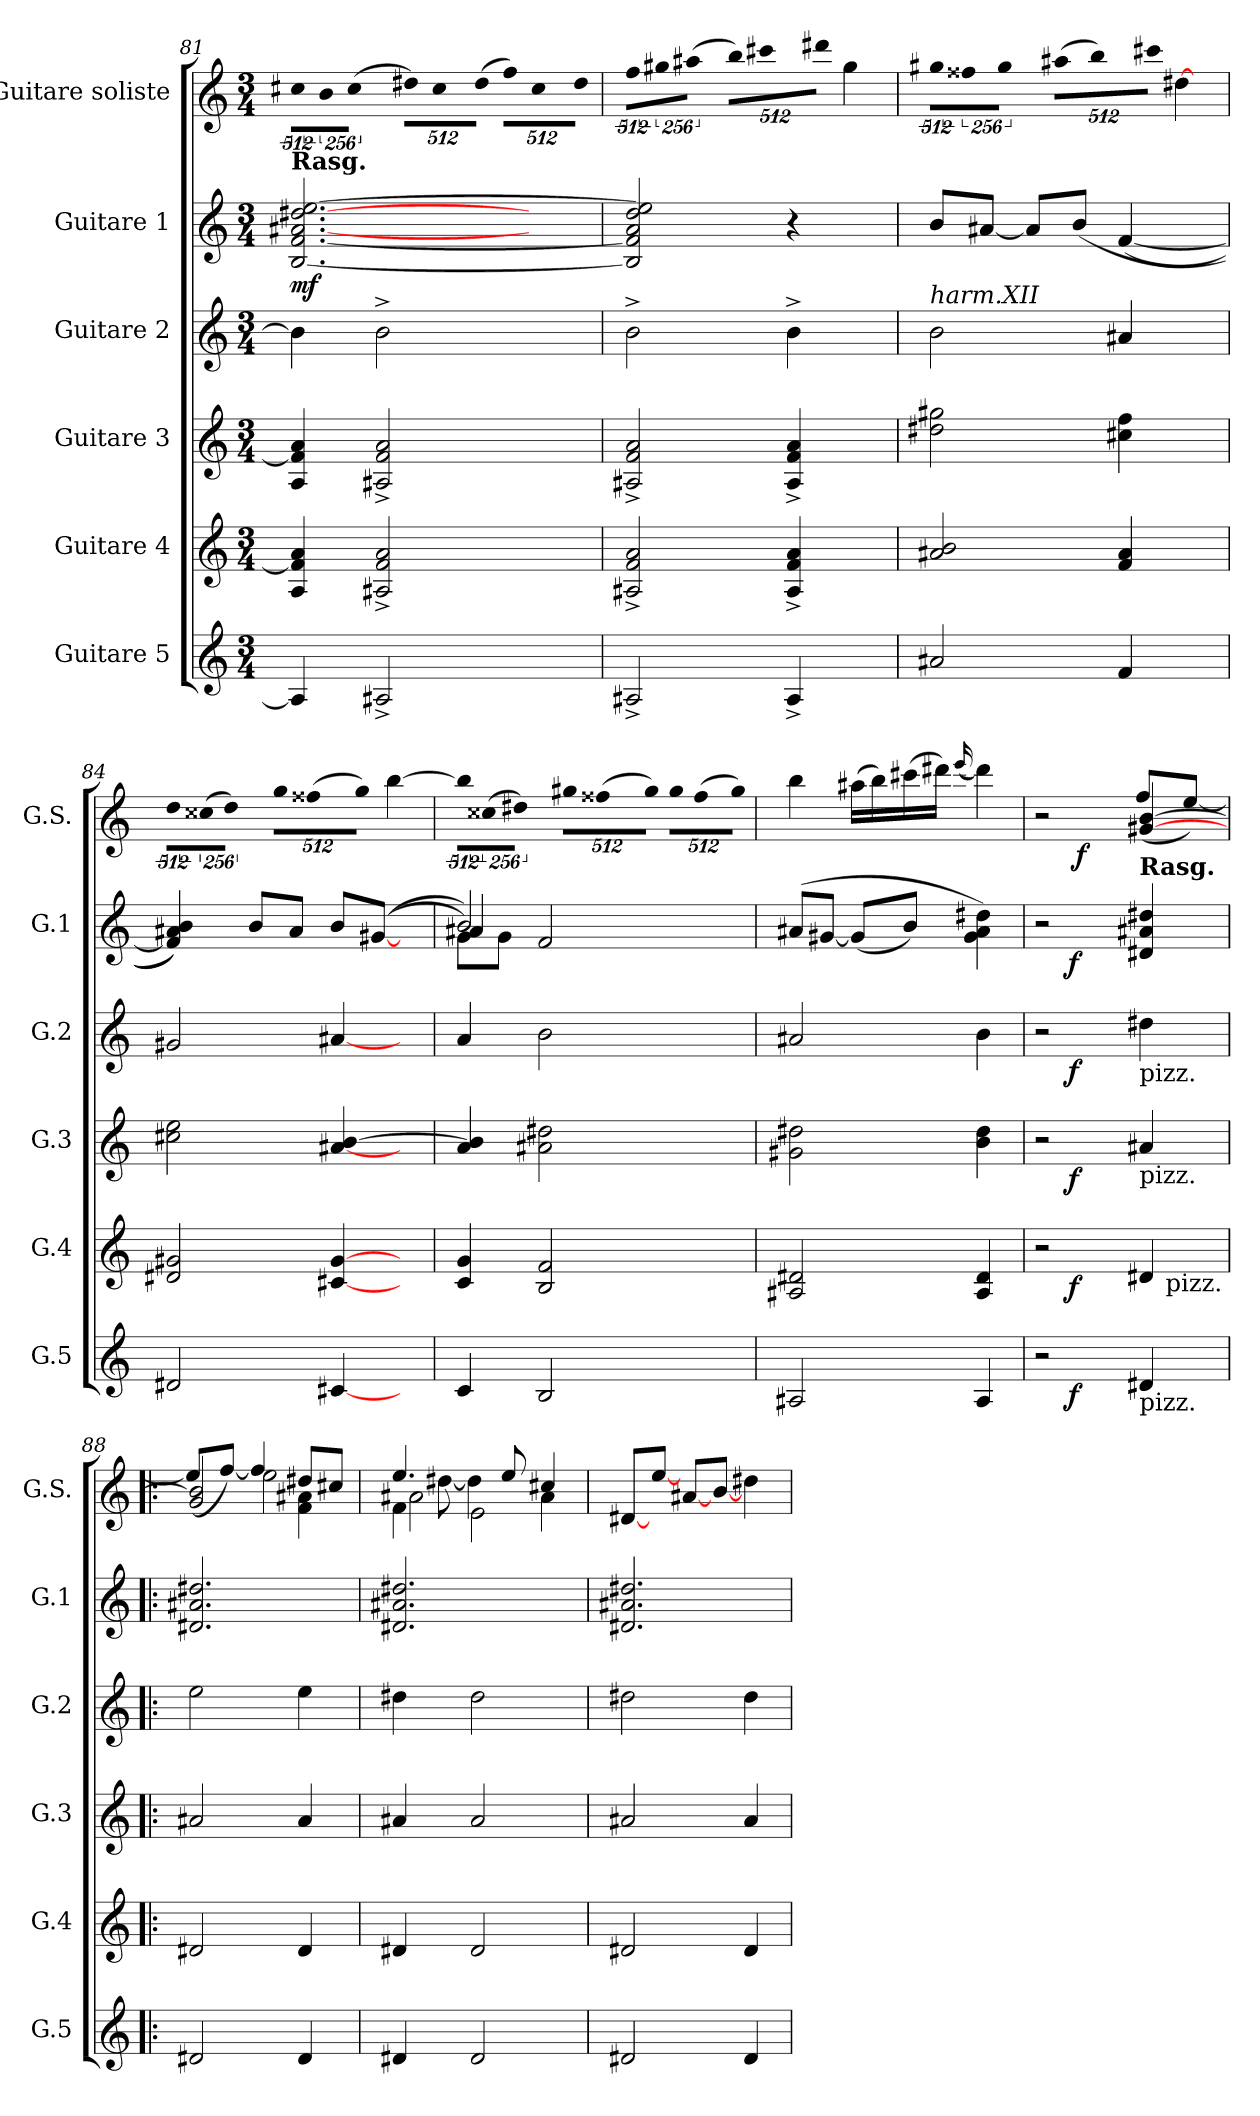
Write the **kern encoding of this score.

**kern	**dynam	**kern	**dynam	**kern	**dynam	**kern	**dynam	**kern	**dynam	**kern	**dynam
*part6	*part6	*part5	*part5	*part4	*part4	*part3	*part3	*part2	*part2	*part1	*part1
*staff6	*staff6	*staff5	*staff5	*staff4	*staff4	*staff3	*staff3	*staff2	*staff2	*staff1	*staff1
*I"Guitare 5	*	*I"Guitare 4	*	*I"Guitare 3	*	*I"Guitare 2	*	*I"Guitare 1	*	*I"Guitare soliste	*
*I'G.5	*	*I'G.4	*	*I'G.3	*	*I'G.2	*	*I'G.1	*	*I'G.S.	*
*clefG2	*	*clefG2	*	*clefG2	*	*clefG2	*	*clefG2	*	*clefG2	*
*ITrd7c12	*	*ITrd7c12	*	*ITrd7c12	*	*ITrd7c12	*	*ITrd7c12	*	*ITrd7c12	*
*k[]	*	*k[]	*	*k[]	*	*k[]	*	*k[]	*	*k[]	*
*C:	*	*C:	*	*C:	*	*C:	*	*C:	*	*C:	*
*M3/4	*	*M3/4	*	*M3/4	*	*M3/4	*	*M3/4	*	*M3/4	*
=81	=81	=81	=81	=81	=81	=81	=81	=81	=81	=81	=81
!	!	!	!	!	!	!	!	!LO:TX:a:B:t=Rasg.	!	!	!
!	!	!	!	!	!	!	!	!	!LO:DY:b	!LO:N:vis=8	!
4AA/]	.	4AA/ 4F/] 4A/	.	4AA/ 4F/] 4A/	.	4B\]	.	[2.BB/ [2.F/ [2.A#X/ [2.d#X/ [2.e/	mf	4096%341c#X\L	.
!	!	!	!	!	!	!	!	!	!	!LO:N:vis=8	!
.	.	.	.	.	.	.	.	.	.	2048%171B\	.
!	!	!	!	!	!	!	!	!	!	!LO:N:vis=8	!
.	.	.	.	.	.	.	.	.	.	(>4096%341c#\J	.
!	!	!	!	!	!	!	!	!	!	!LO:N:vis=8	!
2AA#X^</	.	2AA#X/^< 2F/^< 2A/^<	.	2AA#X/^< 2F/^< 2A/^<	.	2B^>\	.	.	.	4096%341d#X\L)	.
!	!	!	!	!	!	!	!	!	!	!LO:N:vis=8	!
.	.	.	.	.	.	.	.	.	.	2048%171c#\	.
!	!	!	!	!	!	!	!	!	!	!LO:N:vis=8	!
.	.	.	.	.	.	.	.	.	.	(>4096%341d#\J	.
!	!	!	!	!	!	!	!	!	!	!LO:N:vis=8	!
.	.	.	.	.	.	.	.	.	.	4096%341f\L)	.
!	!	!	!	!	!	!	!	!	!	!LO:N:vis=8	!
.	.	.	.	.	.	.	.	.	.	2048%171c#\	.
!	!	!	!	!	!	!	!	!	!	!LO:N:vis=8	!
.	.	.	.	.	.	.	.	.	.	4096%341d#\J	.
=82	=82	=82	=82	=82	=82	=82	=82	=82	=82	=82	=82
!	!	!	!	!	!	!	!	!	!	!LO:N:vis=8	!
2AA#X^</	.	2AA#X/^< 2F/^< 2A/^<	.	2AA#X/^< 2F/^< 2A/^<	.	2B^>\	.	2BB/] 2F/] 2A/ 2d/ 2e/]	.	4096%341f\L	.
!	!	!	!	!	!	!	!	!	!	!LO:N:vis=8	!
.	.	.	.	.	.	.	.	.	.	2048%171g#X\	.
!	!	!	!	!	!	!	!	!	!	!LO:N:vis=8	!
.	.	.	.	.	.	.	.	.	.	(>4096%341a#X\J	.
!	!	!	!	!	!	!	!	!	!	!LO:N:vis=8	!
.	.	.	.	.	.	.	.	.	.	4096%341b\L)	.
!	!	!	!	!	!	!	!	!	!	!LO:N:vis=8	!
.	.	.	.	.	.	.	.	.	.	2048%171cc#X\	.
!	!	!	!	!	!	!	!	!	!	!LO:N:vis=8	!
.	.	.	.	.	.	.	.	.	.	4096%341dd#X\J	.
4AA#^</	.	4AA#/^< 4F/^< 4A/^<	.	4AA#/^< 4F/^< 4A/^<	.	4B^>\	.	4r	.	4g#\	.
!!LO:PB:g=z
=83	=83	=83	=83	=83	=83	=83	=83	=83	=83	=83	=83
!	!	!	!	!	!	!LO:TX:a:i:t=harm.XII	!	!	!	!	!
!	!	!	!	!	!	!	!	!	!	!LO:N:vis=8	!
2A#X/	.	2A#X/ 2B/	.	2d#X\ 2g#X\	.	2B\	.	8B/L	.	4096%341g#X\L	.
!	!	!	!	!	!	!	!	!	!	!LO:N:vis=8	!
.	.	.	.	.	.	.	.	.	.	2048%171f##X\	.
.	.	.	.	.	.	.	.	[8A#X/J	.	.	.
!	!	!	!	!	!	!	!	!	!	!LO:N:vis=8	!
.	.	.	.	.	.	.	.	.	.	4096%341g#\J	.
!	!	!	!	!	!	!	!	!	!	!LO:N:vis=8	!
.	.	.	.	.	.	.	.	8A#/L]	.	(>4096%341a#X\L	.
!	!	!	!	!	!	!	!	!	!	!LO:N:vis=8	!
.	.	.	.	.	.	.	.	.	.	2048%171b\)	.
.	.	.	.	.	.	.	.	(<8B/J	.	.	.
!	!	!	!	!	!	!	!	!	!	!LO:N:vis=8	!
.	.	.	.	.	.	.	.	.	.	4096%341cc#X\J	.
4F/	.	4F/ 4A#/	.	4c#X\ 4f\	.	4A#X/	.	(<[4F/	.	[4d#X\	.
=84	=84	=84	=84	=84	=84	=84	=84	=84	=84	=84	=84
!	!	!	!	!	!	!	!	!	!	!LO:N:vis=8	!
2D#X/	.	2D#X/ 2G#X/	.	2c#X\ 2e\	.	2G#X/	.	4F/] 4A#X/ 4B/))	.	4096%341d\L	.
!	!	!	!	!	!	!	!	!	!	!LO:N:vis=8	!
.	.	.	.	.	.	.	.	.	.	(>2048%171c##X\	.
!	!	!	!	!	!	!	!	!	!	!LO:N:vis=8	!
.	.	.	.	.	.	.	.	.	.	4096%341d\J)	.
!	!	!	!	!	!	!	!	!	!	!LO:N:vis=8	!
.	.	.	.	.	.	.	.	8B/L	.	4096%341g\L	.
!	!	!	!	!	!	!	!	!	!	!LO:N:vis=8	!
.	.	.	.	.	.	.	.	.	.	(>2048%171f##X\	.
.	.	.	.	.	.	.	.	8A#/J	.	.	.
!	!	!	!	!	!	!	!	!	!	!LO:N:vis=8	!
.	.	.	.	.	.	.	.	.	.	4096%341g\J)	.
[4C#X/	.	[4C#X/ [4G#/	.	[4A#X/ [4B/	.	[4A#X/	.	8B/L	.	[4b\	.
.	.	.	.	.	.	.	.	(>(<[8G#X/J	.	.	.
=85	=85	=85	=85	=85	=85	=85	=85	=85	=85	=85	=85
*	*	*	*	*	*	*	*	*^	*	*	*
*	*	*	*	*	*	*	*	*	*^	*	*	*
!	!	!	!	!	!	!	!	!	!	!	!	!LO:N:vis=8	!
4C/	.	4C/ 4G/	.	4A/ 4B/]	.	4A/	.	8G\L)	2B/)	4A#X/	.	4096%341b\L]	.
!	!	!	!	!	!	!	!	!	!	!	!	!LO:N:vis=8	!
.	.	.	.	.	.	.	.	.	.	.	.	(>2048%171c##X\	.
.	.	.	.	.	.	.	.	8G\J	.	.	.	.	.
!	!	!	!	!	!	!	!	!	!	!	!	!LO:N:vis=8	!
.	.	.	.	.	.	.	.	.	.	.	.	4096%341d#X\J)	.
!	!	!	!	!	!	!	!	!	!	!	!	!LO:N:vis=8	!
2BB/	.	2BB/ 2F/	.	2A#X\ 2d#X\	.	2B\	.	2F/	.	4ryy	.	4096%341g#X\L	.
!	!	!	!	!	!	!	!	!	!	!	!	!LO:N:vis=8	!
.	.	.	.	.	.	.	.	.	.	.	.	(>2048%171f##X\	.
!	!	!	!	!	!	!	!	!	!	!	!	!LO:N:vis=8	!
.	.	.	.	.	.	.	.	.	.	.	.	4096%341g#\J)	.
!	!	!	!	!	!	!	!	!	!	!	!	!LO:N:vis=8	!
.	.	.	.	.	.	.	.	.	4ryy	4ryy	.	4096%341g#\L	.
!	!	!	!	!	!	!	!	!	!	!	!	!LO:N:vis=8	!
.	.	.	.	.	.	.	.	.	.	.	.	(>2048%171f##\	.
!	!	!	!	!	!	!	!	!	!	!	!	!LO:N:vis=8	!
.	.	.	.	.	.	.	.	.	.	.	.	4096%341g#\J)	.
*	*	*	*	*	*	*	*	*v	*v	*v	*	*	*
=86	=86	=86	=86	=86	=86	=86	=86	=86	=86	=86	=86
2AA#X/	.	2AA#X/ 2D#X/	.	2G#X\ 2d#X\	.	2A#X/	.	(>8A#X/L	.	4b\	.
.	.	.	.	.	.	.	.	[8G#X/J	.	.	.
.	.	.	.	.	.	.	.	(<8G#/L]	.	(>16a#X\LL	.
.	.	.	.	.	.	.	.	.	.	16b\)	.
.	.	.	.	.	.	.	.	8B/J)	.	(>16cc#X\	.
.	.	.	.	.	.	.	.	.	.	16dd#X\JJ)	.
.	.	.	.	.	.	.	.	.	.	(<16qqee/	.
4AA#/	.	4AA#/ 4D#/	.	4B\ 4d#\	.	4B\	.	4G#\ 4A#\ 4d#X\)	.	4dd#\)	.
=87	=87	=87	=87	=87	=87	=87	=87	=87	=87	=87	=87
*^	*	*^	*	*^	*	*^	*	*^	*	*^	*
*	*	*	*	*	*	*	*	*	*	*	*	*	*	*	*	*^	*
2r	16.ryy	.	2r	16.ryy	.	2r	16.ryy	.	2r	16.ryy	.	2r	16.ryy	.	2ryy	2rcc	16ryy	.
.	.	.	.	.	.	.	.	.	.	.	.	.	.	.	.	.	32ryy	.
!	!	!LO:DY:b	!	!	!LO:DY:b	!	!	!LO:DY:b	!	!	!LO:DY:b	!	!	!LO:DY:b	!	!	!	!
.	2ryy	f	.	2ryy	f	.	2ryy	f	.	2ryy	f	.	2ryy	f	.	.	128.ryy	.
!	!	!	!	!	!	!	!	!	!	!	!	!	!	!	!	!	!	!LO:DY:b
.	.	.	.	.	.	.	.	.	.	.	.	.	.	.	.	.	2ryy	f
!	!	!	!	!	!	!	!	!	!	!	!	!LO:TX:a:B:t=Rasg.	!	!	!	!	!	!
!	!	!	!	!	!	!	!	!	!LO:TX:b:t=pizz.	!	!	!	!	!	!	!	!	!
!	!	!	!	!	!	!LO:TX:b:t=pizz.	!	!	!	!	!	!	!	!	!	!	!	!
!LO:TX:b:t=pizz.	!	!	!	!	!	!	!	!	!	!	!	!	!	!	!	!	!	!
4D#X/	.	.	4D#X/	.	.	4A#X/	.	.	4d#X\	.	.	4D#X/ 4A#X/ 4d#X/	.	.	[>4G#X/ [>4B/	(>8f/L	.	.
!	!	!	!	!LO:TX:b:t=pizz.	!	!	!	!	!	!	!	!	!	!	!	!	!	!
.	8ryy	.	.	8ryy	.	.	8ryy	.	.	8ryy	.	.	8ryy	.	.	.	.	.
.	.	.	.	.	.	.	.	.	.	.	.	.	.	.	.	.	8ryy	.
.	.	.	.	.	.	.	.	.	.	.	.	.	.	.	.	[>8e/J)	.	.
.	32ryy	.	.	32ryy	.	.	32ryy	.	.	32ryy	.	.	32ryy	.	.	.	.	.
.	.	.	.	.	.	.	.	.	.	.	.	.	.	.	.	.	64ryy	.
.	.	.	.	.	.	.	.	.	.	.	.	.	.	.	.	.	256ryy	.
!!LO:PB:g=z	!!	!!
=88!|:	=88!|:	=88!|:	=88!|:	=88!|:	=88!|:	=88!|:	=88!|:	=88!|:	=88!|:	=88!|:	=88!|:	=88!|:	=88!|:	=88!|:	=88!|:	=88!|:	=88!|:	=88!|:
!	!	!	!	!	!	!	!	!	!	!	!	!LO:TX:a:B:t=Rasg.	!	!	!	!	!	!
!	!	!	!	!	!	!	!	!	!LO:TX:b:t=pizz.	!	!	!	!	!	!	!	!	!
!	!	!	!	!	!	!LO:TX:b:t=pizz.	!	!	!	!	!	!	!	!	!	!	!	!
!	!	!	!LO:TX:b:t=pizz.	!	!	!	!	!	!	!	!	!	!	!	!	!	!	!
!LO:TX:b:t=pizz.	!	!	!	!	!	!	!	!	!	!	!	!	!	!	!	!	!	!
*v	*v	*	*	*	*	*v	*v	*	*v	*v	*	*v	*v	*	*	*	*	*
*	*	*v	*v	*	*	*	*	*	*	*	*	*	*	*
2D#X/	.	2D#X/	.	2A#X/	.	2e\	.	2.D#X/ 2.A#X/ 2.d#X/	.	2G/ 2B/]	(>8e/L]	4ryy	.
.	.	.	.	.	.	.	.	.	.	.	[>8f/J)	.	.
.	.	.	.	.	.	.	.	.	.	.	4f/]	2e\	.
4D#/	.	4D#/	.	4A#/	.	4e\	.	.	.	4F\ 4A#X\	8d#X/L	.	.
.	.	.	.	.	.	.	.	.	.	.	8c#X/J	.	.
=89	=89	=89	=89	=89	=89	=89	=89	=89	=89	=89	=89	=89	=89
*	*	*	*	*	*	*	*	*	*	*	*	*^	*
4D#X/	.	4D#X/	.	4A#X/	.	4d#X\	.	2.D#X/ 2.A#X/ 2.d#X/	.	4F\	4.e/	2A#X\	8ryy	.
.	.	.	.	.	.	.	.	.	.	.	.	.	[8d#X\	.
2D#/	.	2D#/	.	2A#/	.	2d#\	.	.	.	2E\	.	.	4d#\]	.
.	.	.	.	.	.	.	.	.	.	.	8e/	.	.	.
.	.	.	.	.	.	.	.	.	.	.	4c#X/	4A#\	4ryy	.
*	*	*	*	*	*	*	*	*	*	*v	*v	*v	*v	*
=90	=90	=90	=90	=90	=90	=90	=90	=90	=90	=90	=90
2D#X/	.	2D#X/	.	2A#X/	.	2d#X\	.	2.D#X/ 2.A#X/ 2.d#X/	.	[8D#X/L	.
.	.	.	.	.	.	.	.	.	.	[8e/J	.
.	.	.	.	.	.	.	.	.	.	[8A#X/L	.
.	.	.	.	.	.	.	.	.	.	[8B/J	.
4D#/	.	4D#/	.	4A#/	.	4d#\	.	.	.	4d#X\	.
=	=	=	=	=	=	=	=	=	=	=	=
*-	*-	*-	*-	*-	*-	*-	*-	*-	*-	*-	*-
